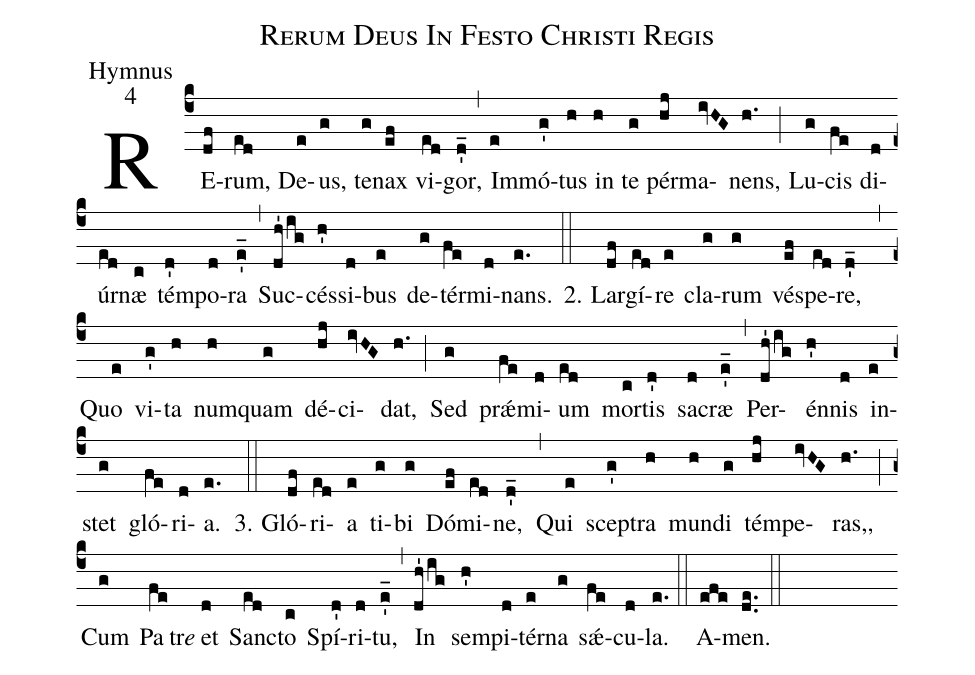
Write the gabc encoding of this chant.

name:Rerum Deus In Festo Christi Regis;
office-part:Hymnus;
mode:4;
%%
(c4)RE(df)rum,(ed) De(e)us,(g) te(g)nax(ef) vi(ed)gor,(d'_) (,)
Im(e)mó(g')tus(h) in(h) te(g) pér(hj)ma(ivHG)nens,(h.) (;)
Lu(g)cis(fe) di(d)úr(ed)næ(c) tém(d')po(d)ra(e'_) (,)
Suc(dh'1/ig)cés(h')si(d)bus(e) de(g)tér(fe)mi(d)nans.(e.) (::)

2. Lar(df)gí(ed)re(e) cla(g)rum(g) vés(ef)pe(ed)re,(d'_) (,)
Quo(e) vi(g')ta(h) num(h)quam(g) dé(hj)ci(ivHG)dat,(h.) (;)
Sed(g) prǽ(fe)mi(d)um(ed) mor(c)tis(d') sa(d)cræ(e'_) (,)
Per(dh'1/ig)én(h')nis(d) in(e)stet(g) gló(fe)ri(d)a.(e.) (::)

3. Gló(df)ri(ed)a(e) ti(g)bi(g) Dó(ef)mi(ed)ne,(d'_) (,)
Qui(e) scep(g')tra(h) mun(h)di(g) tém(hj)pe(ivHG)ras,,(h.) (;)
Cum(g) Pa(fe)tr<i>e</i>() et(d) Sanc(ed)to(c) Spí(d')ri(d)tu,(e'_) (,)
In(dh'1/ig) sem(h')pi(d)tér(e)na(g) sǽ(fe)cu(d)la.(e.) (::)
A(efe)men.(de..) (::)
